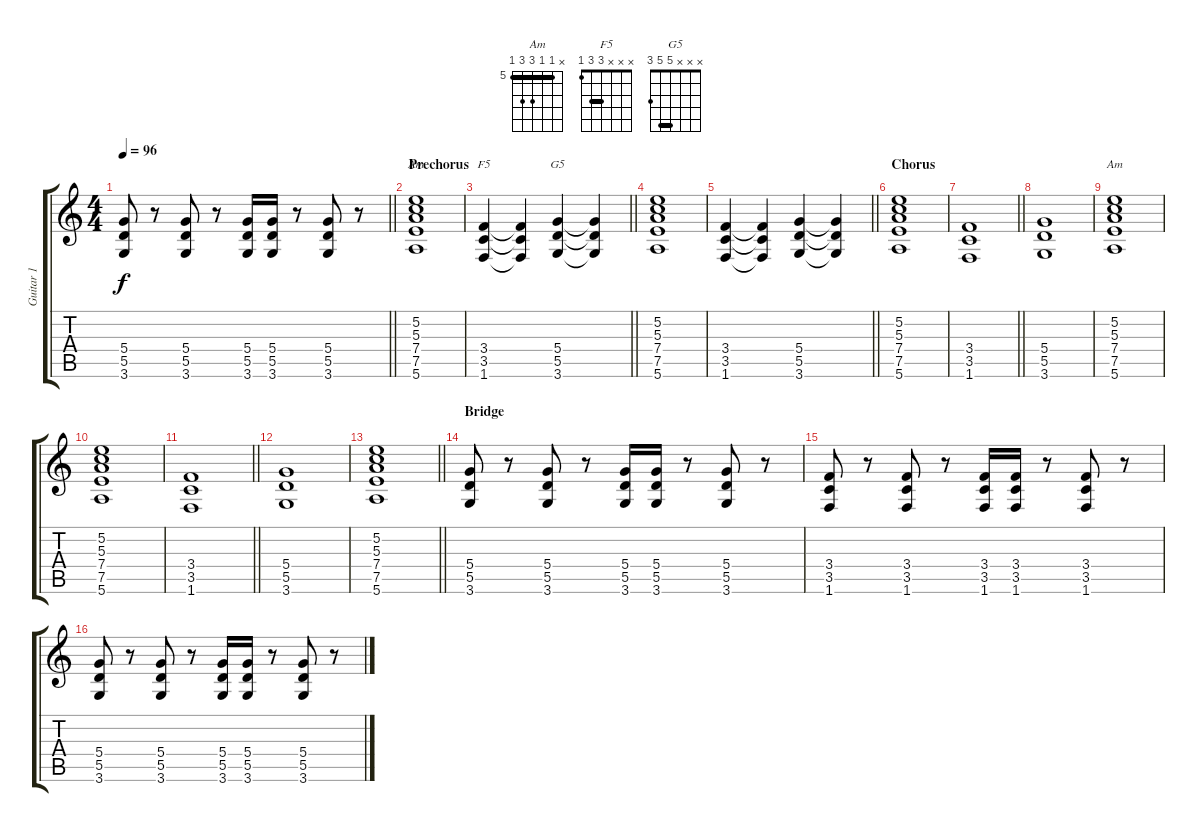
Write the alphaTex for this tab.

\track ("Guitar 1" "Guitar 1") {instrument overdrivenguitar}
\staff {score tabs}
\tuning (E4 B3 G3 D3 A2 E2) {hide}
\chord ("Am" 5 5 5 7 7 5) {firstfret 5 barre 5}
\chord ("F5" x x x 3 3 1) {barre 3}
\chord ("G5" x x x 5 5 3) {barre 5}
\chord ("Am" x 5 5 7 7 5) {firstfret 5 barre 5}
\ts (4 4)
\tempo 96
\clef g2
\barLineRight lightlight
\ks c
(5.4 5.5 3.6).8{dy f} r.8 (5.4 5.5 3.6).8 r.8 (5.4 5.5 3.6).16 (5.4 5.5 3.6).16 r.8 (5.4 5.5 3.6).8 r.8 |
\section ("" "Prechorus")
(5.2 5.3 7.4 7.5 5.6).1{ch "Am"} |
\barLineRight lightlight
(3.4 3.5 1.6).4{ch "F5"} (3.4{t} 3.5{t} 1.6{t}).4 (5.4 5.5 3.6).4{ch "G5"} (5.4{t} 5.5{t} 3.6{t}).4 |
(5.2 5.3 7.4 7.5 5.6).1 |
\barLineRight lightlight
(3.4 3.5 1.6).4 (3.4{t} 3.5{t} 1.6{t}).4 (5.4 5.5 3.6).4 (5.4{t} 5.5{t} 3.6{t}).4 |
\section ("" "Chorus")
(5.2 5.3 7.4 7.5 5.6).1 |
\barLineRight lightlight
(3.4 3.5 1.6).1 |
(5.4 5.5 3.6).1 |
(5.2 5.3 7.4 7.5 5.6).1{ch "Am"} |
(5.2 5.3 7.4 7.5 5.6).1 |
\barLineRight lightlight
(3.4 3.5 1.6).1 |
(5.4 5.5 3.6).1 |
\barLineRight lightlight
(5.2 5.3 7.4 7.5 5.6).1 |
\section ("" "Bridge")
(5.4 5.5 3.6).8 r.8 (5.4 5.5 3.6).8 r.8 (5.4 5.5 3.6).16 (5.4 5.5 3.6).16 r.8 (5.4 5.5 3.6).8 r.8 |
(3.4 3.5 1.6).8 r.8 (3.4 3.5 1.6).8 r.8 (3.4 3.5 1.6).16 (3.4 3.5 1.6).16 r.8 (3.4 3.5 1.6).8 r.8 |
(5.4 5.5 3.6).8 r.8 (5.4 5.5 3.6).8 r.8 (5.4 5.5 3.6).16 (5.4 5.5 3.6).16 r.8 (5.4 5.5 3.6).8 r.8
